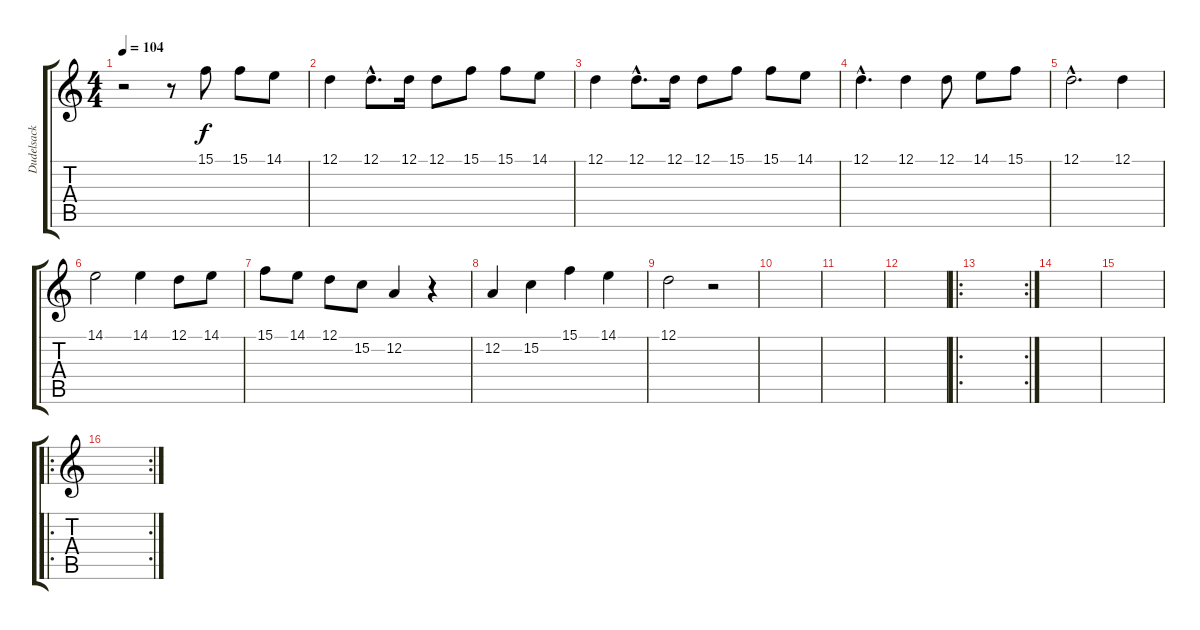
\track ("Dudelsack (Piper)" "Dudelsack ") {instrument bagpipe}
\staff {score tabs}
\tuning (D4 A3 F3 C3 G2 D2) {hide}
\ts (4 4)
\tempo 104
\clef g2
\ks c
r.2{dy f} r.8 15.1.8 15.1.8 14.1.8 |
12.1.4 12.1{hac}.8{d} 12.1.16 12.1.8 15.1.8 15.1.8 14.1.8 |
12.1.4 12.1{hac}.8{d} 12.1.16 12.1.8 15.1.8 15.1.8 14.1.8 |
12.1{hac}.4{d} 12.1.4 12.1.8 14.1.8 15.1.8 |
12.1{hac}.2{d} 12.1.4 |
14.1.2 14.1.4 12.1.8 14.1.8 |
15.1.8 14.1.8 12.1.8 15.2.8 12.2.4 r.4 |
12.2.4 15.2.4 15.1.4 14.1.4 |
12.1.2 r.2 |
|
|
|
\ro
\rc 2
|
|
|
\ro
\rc 2
